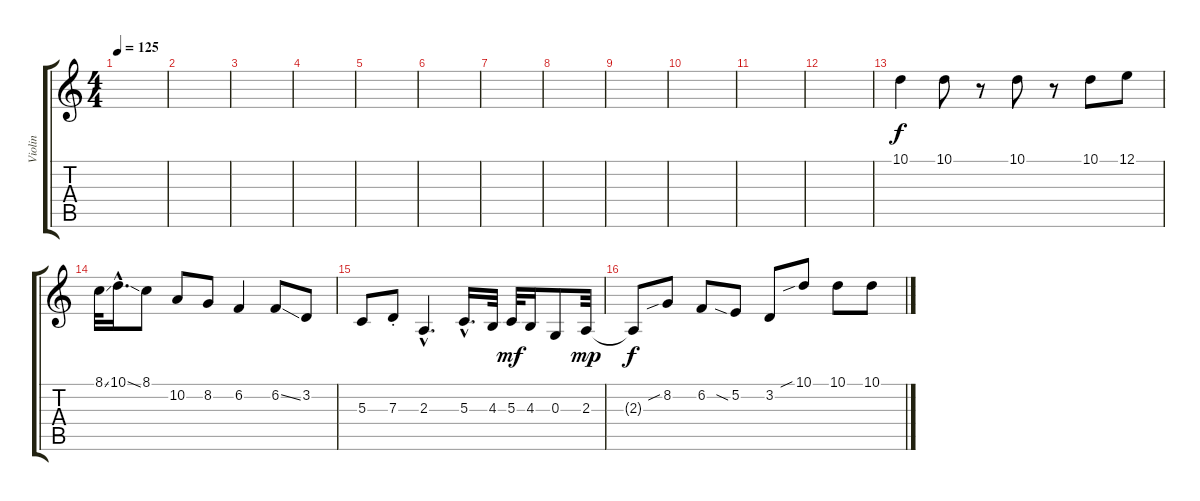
\track ("Violin" "Violin") {instrument violin}
\staff {score tabs}
\tuning (E4 B3 G3 D3 A2 E2) {hide}
\ts (4 4)
\tempo 125
\clef g2
\ks c
|
|
|
|
|
|
|
|
|
|
|
|
10.1.4{dy f} 10.1.8 r.8 10.1.8 r.8 10.1.8 12.1.8 |
8.1{ss}.32 10.1{ss hac}.16{d} 8.1.8 10.2.8 8.2.8 6.2.4 6.2{ss}.8 3.2.8 |
5.3.8 7.3{st}.8 2.3{hac}.4{d} 5.3{hac}.16{d} 4.3.32 5.3.32{dy mf} 4.3.16 0.3.8 2.3.32{dy mp} |
2.3{t}.8{dy f} 8.2{sib}.8 6.2.8 5.2{sia}.8 3.2.8 10.1{sib}.8 10.1.8 10.1.8
